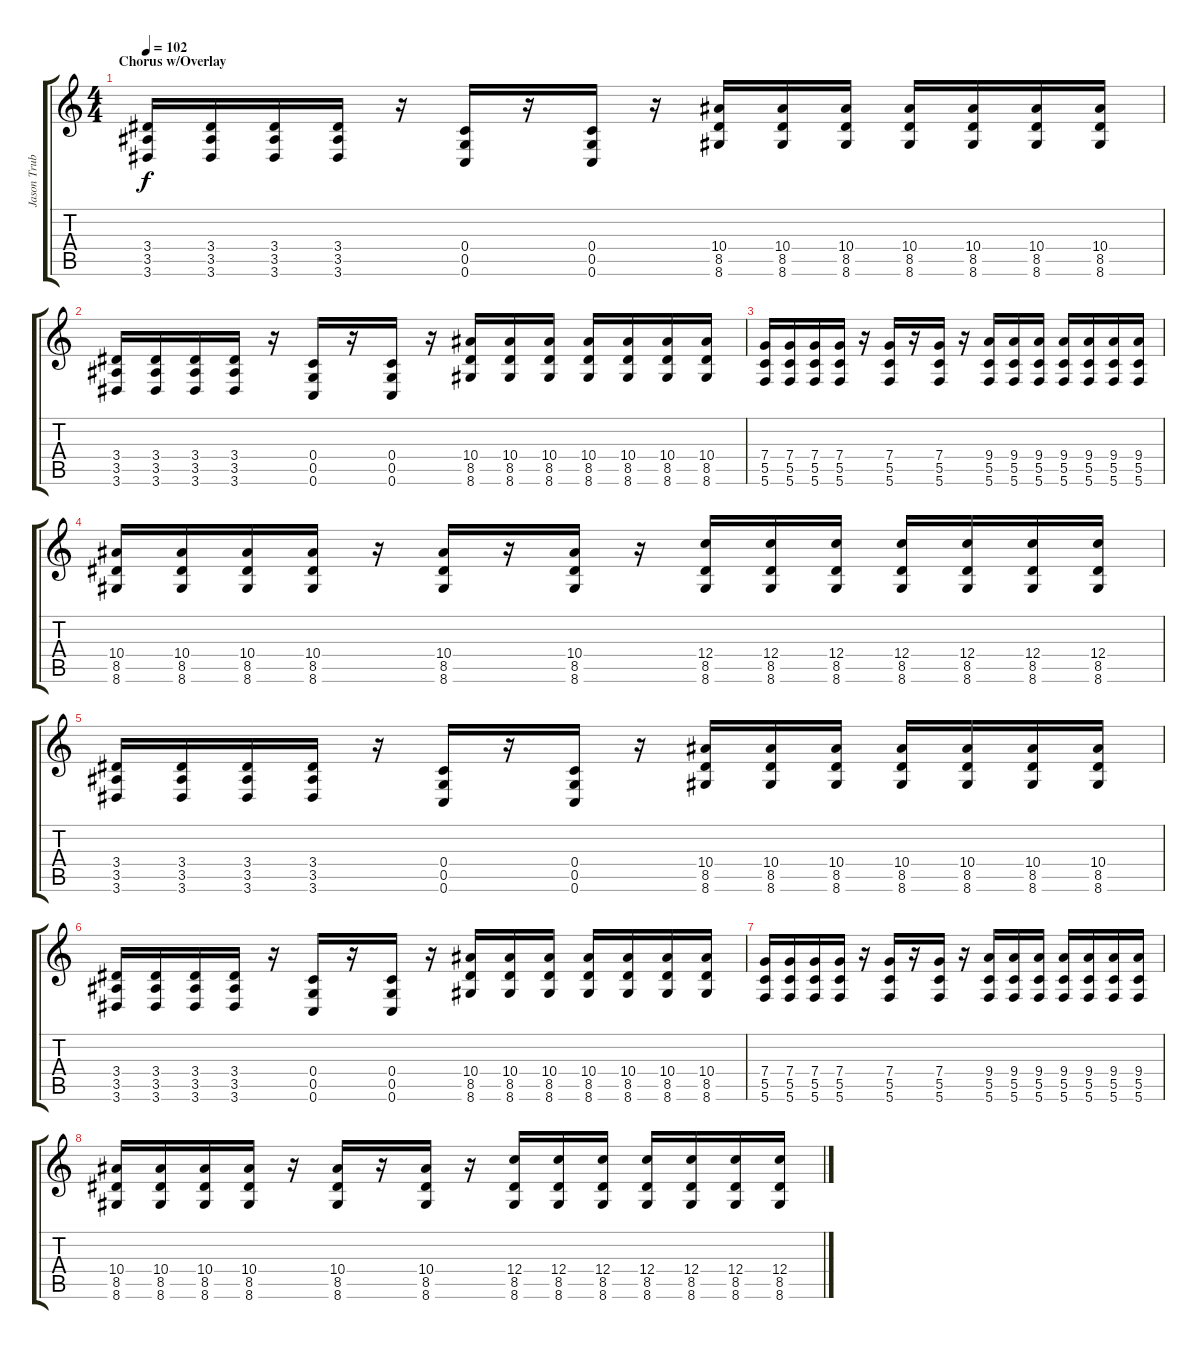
\track ("Jason Trubi - Distortion Guitar" "Jason Trub") {instrument distortionguitar}
\staff {score tabs}
\tuning (D4 A3 F3 C3 G2 C2) {hide}
\ts (4 4)
\section ("" "Chorus w/Overlay")
\tempo 102
\clef g2
\ks c
(3.4 3.5 3.6).16{dy f} (3.4 3.5 3.6).16 (3.4 3.5 3.6).16 (3.4 3.5 3.6).16 r.16 (0.4 0.5 0.6).16 r.16 (0.4 0.5 0.6).16 r.16 (10.4 8.5 8.6).16 (10.4 8.5 8.6).16 (10.4 8.5 8.6).16 (10.4 8.5 8.6).16 (10.4 8.5 8.6).16 (10.4 8.5 8.6).16 (10.4 8.5 8.6).16 |
(3.4 3.5 3.6).16 (3.4 3.5 3.6).16 (3.4 3.5 3.6).16 (3.4 3.5 3.6).16 r.16 (0.4 0.5 0.6).16 r.16 (0.4 0.5 0.6).16 r.16 (10.4 8.5 8.6).16 (10.4 8.5 8.6).16 (10.4 8.5 8.6).16 (10.4 8.5 8.6).16 (10.4 8.5 8.6).16 (10.4 8.5 8.6).16 (10.4 8.5 8.6).16 |
(7.4 5.5 5.6).16 (7.4 5.5 5.6).16 (7.4 5.5 5.6).16 (7.4 5.5 5.6).16 r.16 (7.4 5.5 5.6).16 r.16 (7.4 5.5 5.6).16 r.16 (9.4 5.5 5.6).16 (9.4 5.5 5.6).16 (9.4 5.5 5.6).16 (9.4 5.5 5.6).16 (9.4 5.5 5.6).16 (9.4 5.5 5.6).16 (9.4 5.5 5.6).16 |
(10.4 8.5 8.6).16 (10.4 8.5 8.6).16 (10.4 8.5 8.6).16 (10.4 8.5 8.6).16 r.16 (10.4 8.5 8.6).16 r.16 (10.4 8.5 8.6).16 r.16 (12.4 8.5 8.6).16 (12.4 8.5 8.6).16 (12.4 8.5 8.6).16 (12.4 8.5 8.6).16 (12.4 8.5 8.6).16 (12.4 8.5 8.6).16 (12.4 8.5 8.6).16 |
(3.4 3.5 3.6).16 (3.4 3.5 3.6).16 (3.4 3.5 3.6).16 (3.4 3.5 3.6).16 r.16 (0.4 0.5 0.6).16 r.16 (0.4 0.5 0.6).16 r.16 (10.4 8.5 8.6).16 (10.4 8.5 8.6).16 (10.4 8.5 8.6).16 (10.4 8.5 8.6).16 (10.4 8.5 8.6).16 (10.4 8.5 8.6).16 (10.4 8.5 8.6).16 |
(3.4 3.5 3.6).16 (3.4 3.5 3.6).16 (3.4 3.5 3.6).16 (3.4 3.5 3.6).16 r.16 (0.4 0.5 0.6).16 r.16 (0.4 0.5 0.6).16 r.16 (10.4 8.5 8.6).16 (10.4 8.5 8.6).16 (10.4 8.5 8.6).16 (10.4 8.5 8.6).16 (10.4 8.5 8.6).16 (10.4 8.5 8.6).16 (10.4 8.5 8.6).16 |
(7.4 5.5 5.6).16 (7.4 5.5 5.6).16 (7.4 5.5 5.6).16 (7.4 5.5 5.6).16 r.16 (7.4 5.5 5.6).16 r.16 (7.4 5.5 5.6).16 r.16 (9.4 5.5 5.6).16 (9.4 5.5 5.6).16 (9.4 5.5 5.6).16 (9.4 5.5 5.6).16 (9.4 5.5 5.6).16 (9.4 5.5 5.6).16 (9.4 5.5 5.6).16 |
(10.4 8.5 8.6).16 (10.4 8.5 8.6).16 (10.4 8.5 8.6).16 (10.4 8.5 8.6).16 r.16 (10.4 8.5 8.6).16 r.16 (10.4 8.5 8.6).16 r.16 (12.4 8.5 8.6).16 (12.4 8.5 8.6).16 (12.4 8.5 8.6).16 (12.4 8.5 8.6).16 (12.4 8.5 8.6).16 (12.4 8.5 8.6).16 (12.4 8.5 8.6).16
